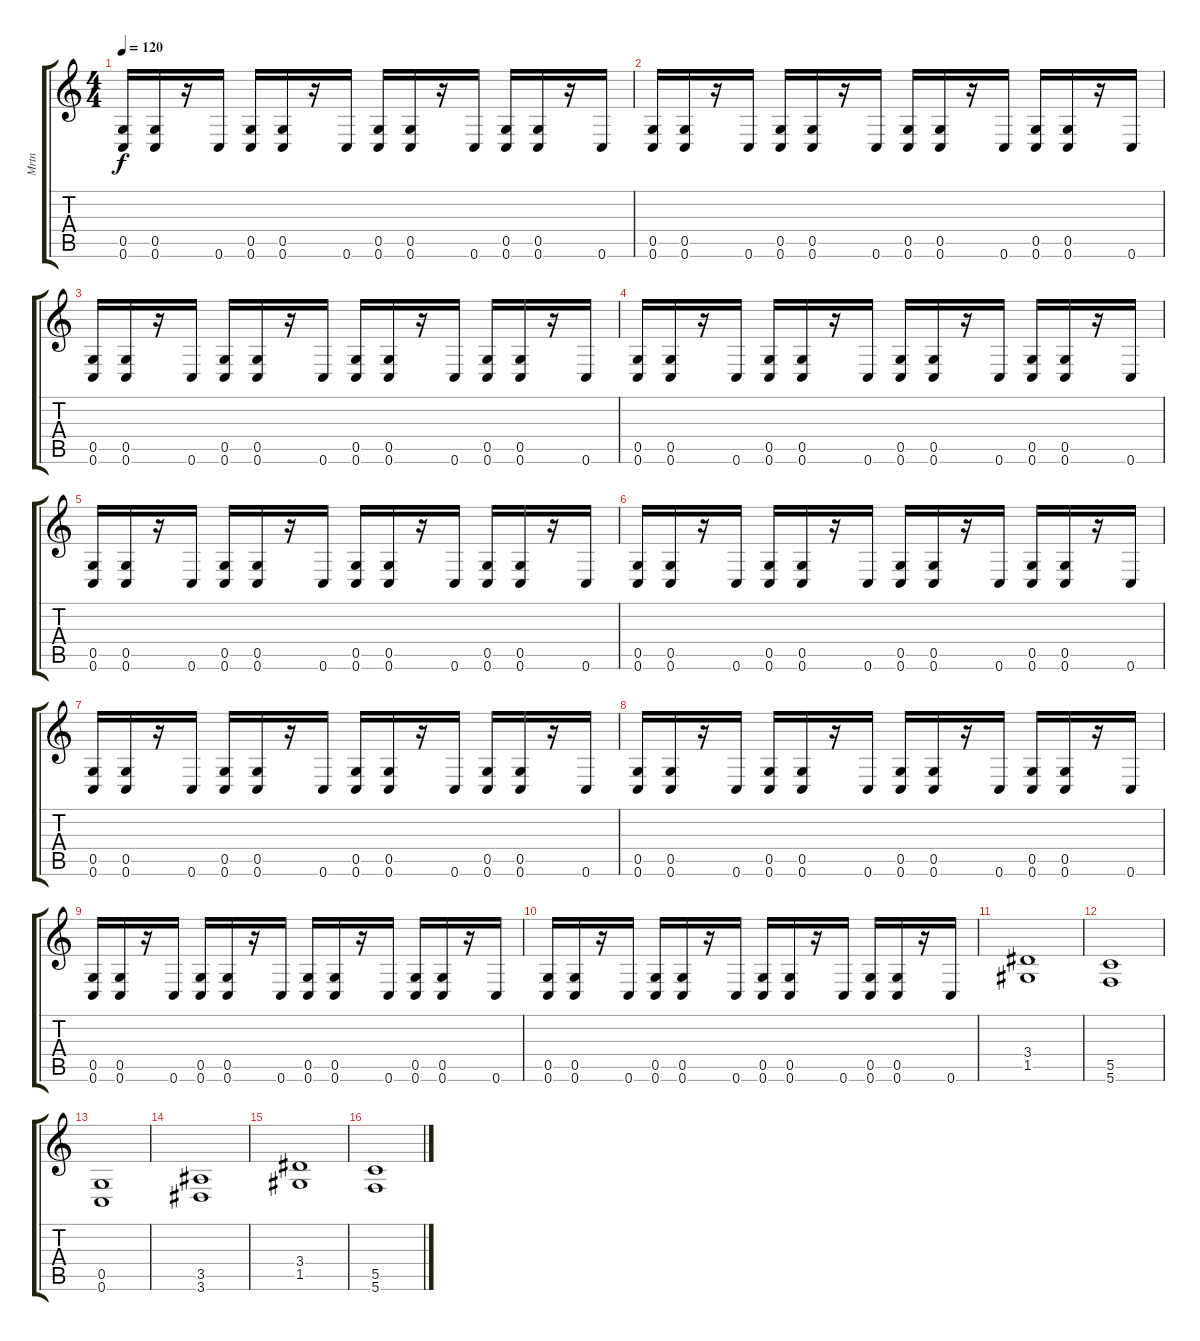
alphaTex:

\track ("Mrtn" "Mrtn") {instrument distortionguitar}
\staff {score tabs}
\tuning (D4 A3 F3 C3 G2 C2) {hide}
\ts (4 4)
\tempo 120
\clef g2
\ks c
(0.5 0.6).16{dy f} (0.5 0.6).16 r.16 0.6.16 (0.5 0.6).16 (0.5 0.6).16 r.16 0.6.16 (0.5 0.6).16 (0.5 0.6).16 r.16 0.6.16 (0.5 0.6).16 (0.5 0.6).16 r.16 0.6.16 |
(0.5 0.6).16 (0.5 0.6).16 r.16 0.6.16 (0.5 0.6).16 (0.5 0.6).16 r.16 0.6.16 (0.5 0.6).16 (0.5 0.6).16 r.16 0.6.16 (0.5 0.6).16 (0.5 0.6).16 r.16 0.6.16 |
(0.5 0.6).16 (0.5 0.6).16 r.16 0.6.16 (0.5 0.6).16 (0.5 0.6).16 r.16 0.6.16 (0.5 0.6).16 (0.5 0.6).16 r.16 0.6.16 (0.5 0.6).16 (0.5 0.6).16 r.16 0.6.16 |
(0.5 0.6).16 (0.5 0.6).16 r.16 0.6.16 (0.5 0.6).16 (0.5 0.6).16 r.16 0.6.16 (0.5 0.6).16 (0.5 0.6).16 r.16 0.6.16 (0.5 0.6).16 (0.5 0.6).16 r.16 0.6.16 |
(0.5 0.6).16 (0.5 0.6).16 r.16 0.6.16 (0.5 0.6).16 (0.5 0.6).16 r.16 0.6.16 (0.5 0.6).16 (0.5 0.6).16 r.16 0.6.16 (0.5 0.6).16 (0.5 0.6).16 r.16 0.6.16 |
(0.5 0.6).16 (0.5 0.6).16 r.16 0.6.16 (0.5 0.6).16 (0.5 0.6).16 r.16 0.6.16 (0.5 0.6).16 (0.5 0.6).16 r.16 0.6.16 (0.5 0.6).16 (0.5 0.6).16 r.16 0.6.16 |
(0.5 0.6).16 (0.5 0.6).16 r.16 0.6.16 (0.5 0.6).16 (0.5 0.6).16 r.16 0.6.16 (0.5 0.6).16 (0.5 0.6).16 r.16 0.6.16 (0.5 0.6).16 (0.5 0.6).16 r.16 0.6.16 |
(0.5 0.6).16 (0.5 0.6).16 r.16 0.6.16 (0.5 0.6).16 (0.5 0.6).16 r.16 0.6.16 (0.5 0.6).16 (0.5 0.6).16 r.16 0.6.16 (0.5 0.6).16 (0.5 0.6).16 r.16 0.6.16 |
(0.5 0.6).16 (0.5 0.6).16 r.16 0.6.16 (0.5 0.6).16 (0.5 0.6).16 r.16 0.6.16 (0.5 0.6).16 (0.5 0.6).16 r.16 0.6.16 (0.5 0.6).16 (0.5 0.6).16 r.16 0.6.16 |
(0.5 0.6).16 (0.5 0.6).16 r.16 0.6.16 (0.5 0.6).16 (0.5 0.6).16 r.16 0.6.16 (0.5 0.6).16 (0.5 0.6).16 r.16 0.6.16 (0.5 0.6).16 (0.5 0.6).16 r.16 0.6.16 |
(3.4 1.5).1 |
(5.5 5.6).1 |
(0.5 0.6).1 |
(3.5 3.6).1 |
(3.4 1.5).1 |
(5.5 5.6).1
